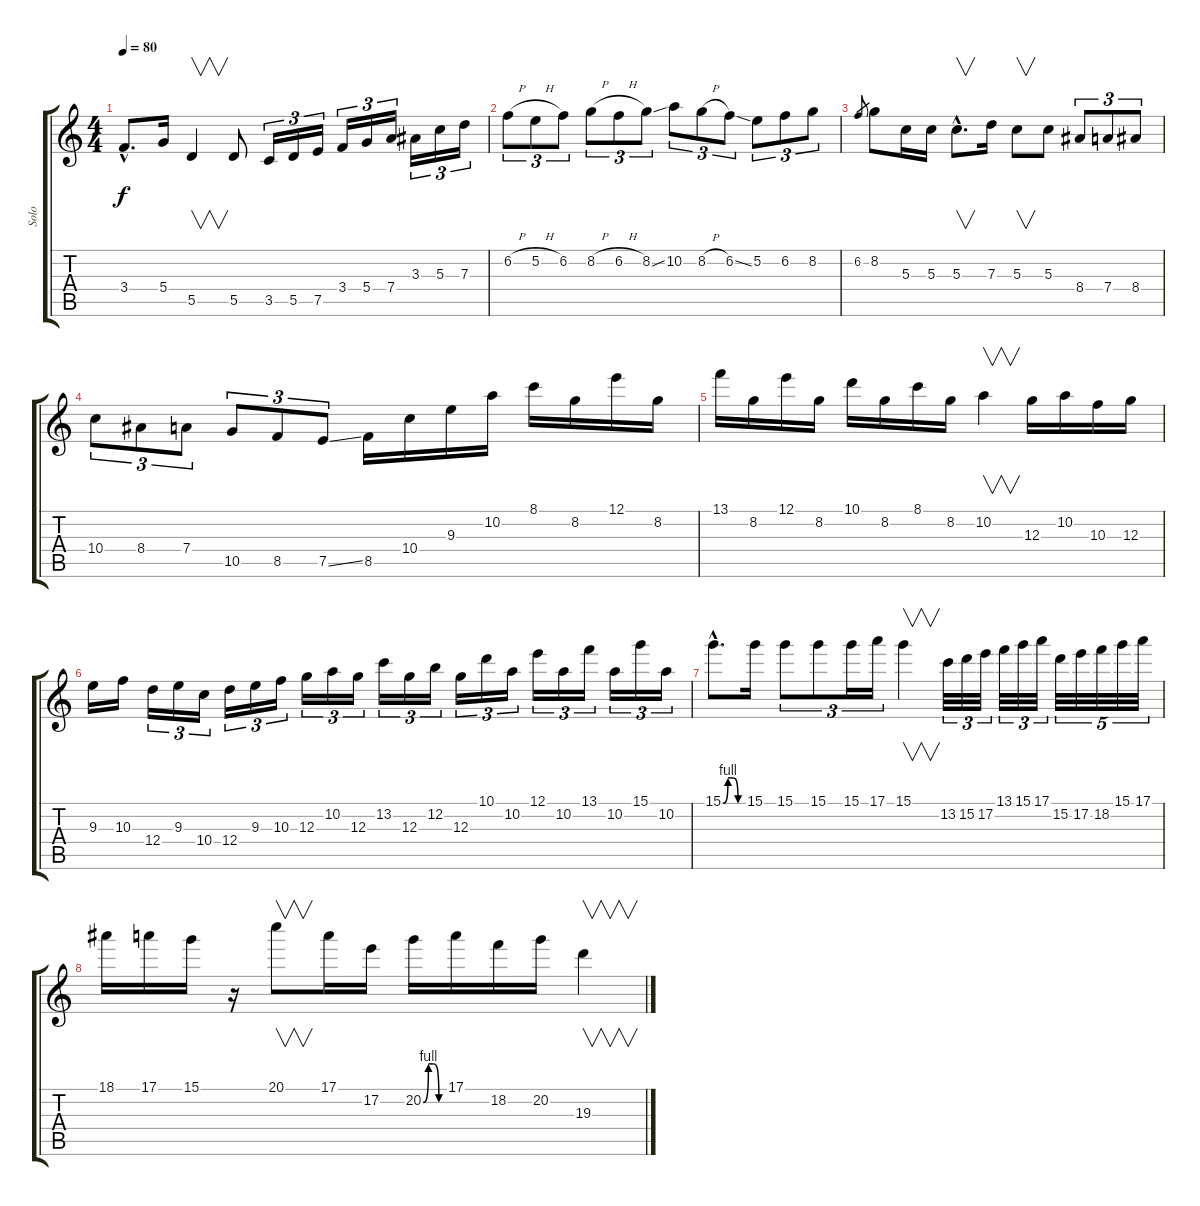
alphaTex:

\track ("Solo" "Solo") {instrument distortionguitar}
\staff {score tabs}
\tuning (E4 B3 G3 D3 A2 E2) {hide}
\ts (4 4)
\tempo 80
\clef g2
\ks c
3.4{hac}.8{d dy f} 5.4.16 5.5.4{v} 5.5.8 3.5.16{tu (3 2)} 5.5.16{tu (3 2)} 7.5.16{tu (3 2)} 3.4.16{tu (3 2)} 5.4.16{tu (3 2)} 7.4.16{tu (3 2)} 3.3.16{tu (3 2)} 5.3.16{tu (3 2)} 7.3.16{tu (3 2)} |
6.2{h}.8{tu (3 2)} 5.2{h}.8{tu (3 2)} 6.2.8{tu (3 2)} 8.2{h}.8{tu (3 2)} 6.2{h}.8{tu (3 2)} 8.2{ss}.8{tu (3 2)} 10.2.8{tu (3 2)} 8.2{h}.8{tu (3 2)} 6.2{ss}.8{tu (3 2)} 5.2.8{tu (3 2)} 6.2.8{tu (3 2)} 8.2.8{tu (3 2)} |
6.2.8{gr} 8.2.8 5.3.16 5.3.16 5.3{hac}.8{v d} 7.3.16 5.3.8{v} 5.3.8 8.4.8{tu (3 2)} 7.4.8{tu (3 2)} 8.4.8{tu (3 2)} |
10.4.8{tu (3 2)} 8.4.8{tu (3 2)} 7.4.8{tu (3 2)} 10.5.8{tu (3 2)} 8.5.8{tu (3 2)} 7.5{ss}.8{tu (3 2)} 8.5.16 10.4.16 9.3.16 10.2.16 8.1.16 8.2.16 12.1.16 8.2.16 |
13.1.16 8.2.16 12.1.16 8.2.16 10.1.16 8.2.16 8.1.16 8.2.16 10.2.4{v} 12.3.16 10.2.16 10.3.16 12.3.16 |
9.3.16 10.3.16 12.4.16{tu (3 2)} 9.3.16{tu (3 2)} 10.4.16{tu (3 2)} 12.4.16{tu (3 2)} 9.3.16{tu (3 2)} 10.3.16{tu (3 2)} 12.3.16{tu (3 2)} 10.2.16{tu (3 2)} 12.3.16{tu (3 2)} 13.2.16{tu (3 2)} 12.3.16{tu (3 2)} 12.2.16{tu (3 2)} 12.3.16{tu (3 2)} 10.1.16{tu (3 2)} 10.2.16{tu (3 2)} 12.1.16{tu (3 2)} 10.2.16{tu (3 2)} 13.1.16{tu (3 2)} 10.2.16{tu (3 2)} 15.1.16{tu (3 2)} 10.2.16{tu (3 2)} |
15.1{be (custom 0 0 15 4 30 4 45 0 60 0) hac}.8{d} 15.1.16 15.1.8{tu (3 2)} 15.1.8{tu (3 2)} 15.1.16{tu (3 2)} 17.1.16{tu (3 2)} 15.1.4{v} 13.2.32{tu (3 2)} 15.2.32{tu (3 2)} 17.2.32{tu (3 2)} 13.1.32{tu (3 2)} 15.1.32{tu (3 2)} 17.1.32{tu (3 2)} 15.2.32{tu (5 4)} 17.2.32{tu (5 4)} 18.2.32{tu (5 4)} 15.1.32{tu (5 4)} 17.1.32{tu (5 4)} |
18.1.16 17.1.16 15.1.16 r.16 20.1.8{v} 17.1.16 17.2.16 20.2{be (custom 0 0 15 4 30 4 45 0 60 0)}.16 17.1.16 18.2.16 20.2.16 19.3.4{v}
